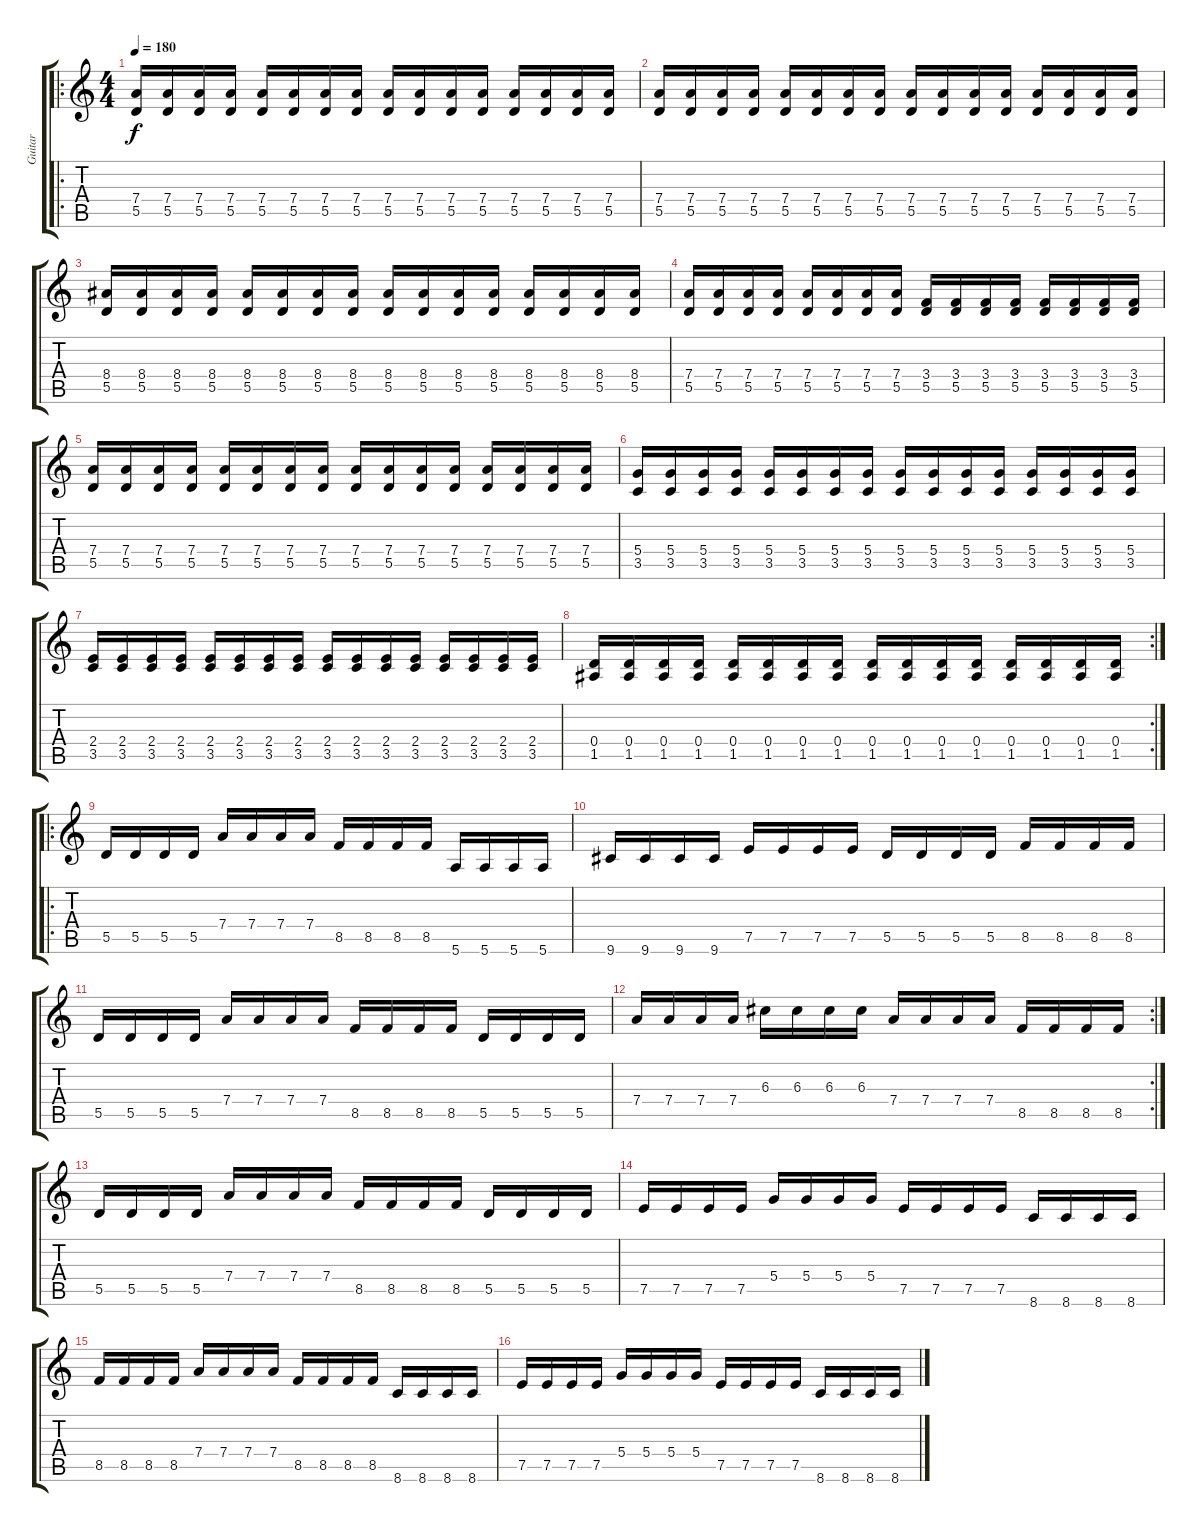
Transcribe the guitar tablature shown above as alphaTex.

\track ("Guitar" "Guitar") {instrument distortionguitar}
\staff {score tabs}
\tuning (E4 B3 G3 D3 A2 E2) {hide}
\ro
\ts (4 4)
\tempo 180
\clef g2
\ks c
(7.4 5.5).16{dy f} (7.4 5.5).16 (7.4 5.5).16 (7.4 5.5).16 (7.4 5.5).16 (7.4 5.5).16 (7.4 5.5).16 (7.4 5.5).16 (7.4 5.5).16 (7.4 5.5).16 (7.4 5.5).16 (7.4 5.5).16 (7.4 5.5).16 (7.4 5.5).16 (7.4 5.5).16 (7.4 5.5).16 |
(7.4 5.5).16 (7.4 5.5).16 (7.4 5.5).16 (7.4 5.5).16 (7.4 5.5).16 (7.4 5.5).16 (7.4 5.5).16 (7.4 5.5).16 (7.4 5.5).16 (7.4 5.5).16 (7.4 5.5).16 (7.4 5.5).16 (7.4 5.5).16 (7.4 5.5).16 (7.4 5.5).16 (7.4 5.5).16 |
(8.4 5.5).16 (8.4 5.5).16 (8.4 5.5).16 (8.4 5.5).16 (8.4 5.5).16 (8.4 5.5).16 (8.4 5.5).16 (8.4 5.5).16 (8.4 5.5).16 (8.4 5.5).16 (8.4 5.5).16 (8.4 5.5).16 (8.4 5.5).16 (8.4 5.5).16 (8.4 5.5).16 (8.4 5.5).16 |
(7.4 5.5).16 (7.4 5.5).16 (7.4 5.5).16 (7.4 5.5).16 (7.4 5.5).16 (7.4 5.5).16 (7.4 5.5).16 (7.4 5.5).16 (3.4 5.5).16 (3.4 5.5).16 (3.4 5.5).16 (3.4 5.5).16 (3.4 5.5).16 (3.4 5.5).16 (3.4 5.5).16 (3.4 5.5).16 |
(7.4 5.5).16 (7.4 5.5).16 (7.4 5.5).16 (7.4 5.5).16 (7.4 5.5).16 (7.4 5.5).16 (7.4 5.5).16 (7.4 5.5).16 (7.4 5.5).16 (7.4 5.5).16 (7.4 5.5).16 (7.4 5.5).16 (7.4 5.5).16 (7.4 5.5).16 (7.4 5.5).16 (7.4 5.5).16 |
(5.4 3.5).16 (5.4 3.5).16 (5.4 3.5).16 (5.4 3.5).16 (5.4 3.5).16 (5.4 3.5).16 (5.4 3.5).16 (5.4 3.5).16 (5.4 3.5).16 (5.4 3.5).16 (5.4 3.5).16 (5.4 3.5).16 (5.4 3.5).16 (5.4 3.5).16 (5.4 3.5).16 (5.4 3.5).16 |
(2.4 3.5).16 (2.4 3.5).16 (2.4 3.5).16 (2.4 3.5).16 (2.4 3.5).16 (2.4 3.5).16 (2.4 3.5).16 (2.4 3.5).16 (2.4 3.5).16 (2.4 3.5).16 (2.4 3.5).16 (2.4 3.5).16 (2.4 3.5).16 (2.4 3.5).16 (2.4 3.5).16 (2.4 3.5).16 |
\rc 2
(0.4 1.5).16 (0.4 1.5).16 (0.4 1.5).16 (0.4 1.5).16 (0.4 1.5).16 (0.4 1.5).16 (0.4 1.5).16 (0.4 1.5).16 (0.4 1.5).16 (0.4 1.5).16 (0.4 1.5).16 (0.4 1.5).16 (0.4 1.5).16 (0.4 1.5).16 (0.4 1.5).16 (0.4 1.5).16 |
\ro
5.5.16 5.5.16 5.5.16 5.5.16 7.4.16 7.4.16 7.4.16 7.4.16 8.5.16 8.5.16 8.5.16 8.5.16 5.6.16 5.6.16 5.6.16 5.6.16 |
9.6.16 9.6.16 9.6.16 9.6.16 7.5.16 7.5.16 7.5.16 7.5.16 5.5.16 5.5.16 5.5.16 5.5.16 8.5.16 8.5.16 8.5.16 8.5.16 |
5.5.16 5.5.16 5.5.16 5.5.16 7.4.16 7.4.16 7.4.16 7.4.16 8.5.16 8.5.16 8.5.16 8.5.16 5.5.16 5.5.16 5.5.16 5.5.16 |
\rc 2
7.4.16 7.4.16 7.4.16 7.4.16 6.3.16 6.3.16 6.3.16 6.3.16 7.4.16 7.4.16 7.4.16 7.4.16 8.5.16 8.5.16 8.5.16 8.5.16 |
5.5.16 5.5.16 5.5.16 5.5.16 7.4.16 7.4.16 7.4.16 7.4.16 8.5.16 8.5.16 8.5.16 8.5.16 5.5.16 5.5.16 5.5.16 5.5.16 |
7.5.16 7.5.16 7.5.16 7.5.16 5.4.16 5.4.16 5.4.16 5.4.16 7.5.16 7.5.16 7.5.16 7.5.16 8.6.16 8.6.16 8.6.16 8.6.16 |
8.5.16 8.5.16 8.5.16 8.5.16 7.4.16 7.4.16 7.4.16 7.4.16 8.5.16 8.5.16 8.5.16 8.5.16 8.6.16 8.6.16 8.6.16 8.6.16 |
7.5.16 7.5.16 7.5.16 7.5.16 5.4.16 5.4.16 5.4.16 5.4.16 7.5.16 7.5.16 7.5.16 7.5.16 8.6.16 8.6.16 8.6.16 8.6.16
